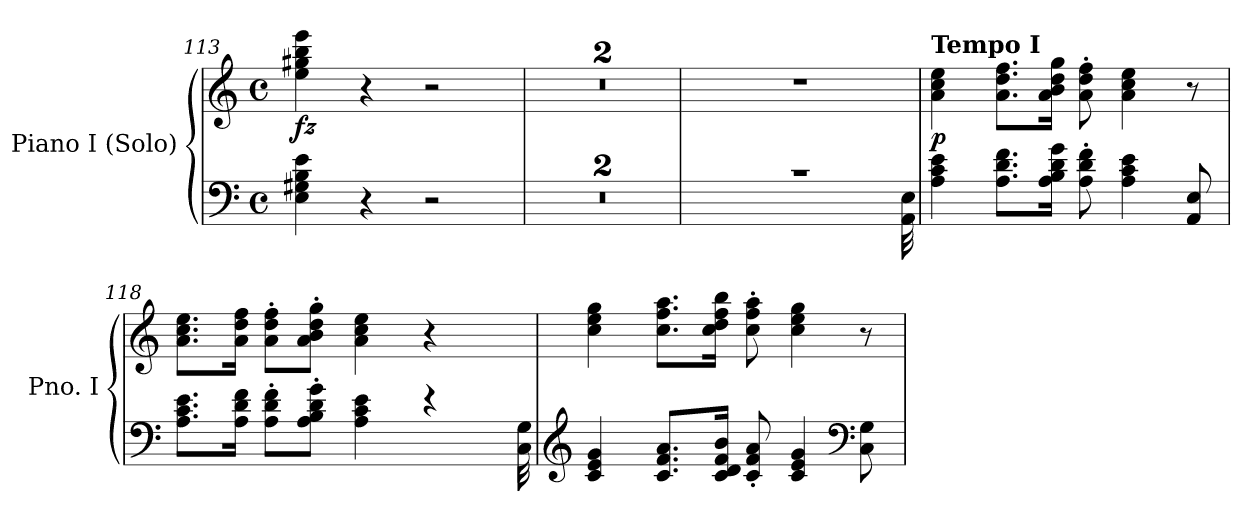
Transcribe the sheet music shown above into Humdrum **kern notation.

**kern	**kern	**dynam
*part1	*part1	*part1
*staff2	*staff1	*staff1/2
*I"Piano I (Solo)	*	*
*I'Pno. I	*	*
!!LO:LB:g=z
*clefF4	*clefG2	*
*k[]	*k[]	*
*M4/4	*M4/4	*
*met(c)	*met(c)	*
=113	=113	=113
!	!	!LO:DY:b
4E\ 4G#X\ 4B\ 4e\	4ee\ 4gg#X\ 4bb\ 4eee\	fz
4r	4r	.
2r	2r	.
=114	=114	=114
1r	1r	.
=115	=115	=115
1r	1r	.
=116	=116	=116
*^	*	*
1r	2.ryy	1r	.
.	8ryy	.	.
.	16ryy	.	.
.	32ryy	.	.
.	32AA!\ 32E!\	.	.
=117	=117	=117	=117
!	!	!LO:TX:a:B:t=Tempo I	!
!	!	!	!LO:DY:b
*v	*v	*	*
4A\ 4c\ 4e\	4a\ 4cc\ 4ee\	p
8.A\ 8.d\ 8.f\L	8.a\ 8.dd\ 8.ff\L	.
16A\ 16B\ 16d\ 16g\Jk	16a\ 16b\ 16dd\ 16gg\Jk	.
8A\' 8d\' 8f\'	8a\' 8dd\' 8ff\'	.
4A\ 4c\ 4e\	4a\ 4cc\ 4ee\	.
8AA/ 8E/	8r	.
=118	=118	=118
*^	*	*
8.A\ 8.c\ 8.e\L	2.ryy	8.a\ 8.cc\ 8.ee\L	.
16A\ 16d\ 16f\Jk	.	16a\ 16dd\ 16ff\Jk	.
8A\'< 8d\'< 8f\'<L	.	8a\' 8dd\' 8ff\'L	.
8A\'< 8B\'< 8d\'< 8g\'<J	.	8a\' 8b\' 8dd\' 8gg\'J	.
4A\ 4c\ 4e\	.	4a\ 4cc\ 4ee\	.
4r	8ryy	4r	.
.	16ryy	.	.
.	32ryy	.	.
.	32C!\ 32G!\	.	.
*v	*v	*	*
=119	=119	=119
*clefG2	*	*
4c/ 4e/ 4g/	4cc\ 4ee\ 4gg\	.
8.c/ 8.f/ 8.a/L	8.cc\ 8.ff\ 8.aa\L	.
16c/ 16d/ 16f/ 16b/Jk	16cc\ 16dd\ 16ff\ 16bb\Jk	.
8c/' 8f/' 8a/'	8cc\' 8ff\' 8aa\'	.
4c/ 4e/ 4g/	4cc\ 4ee\ 4gg\	.
*clefF4	*	*
8C\ 8G\	8r	.
=	=	=
*-	*-	*-
